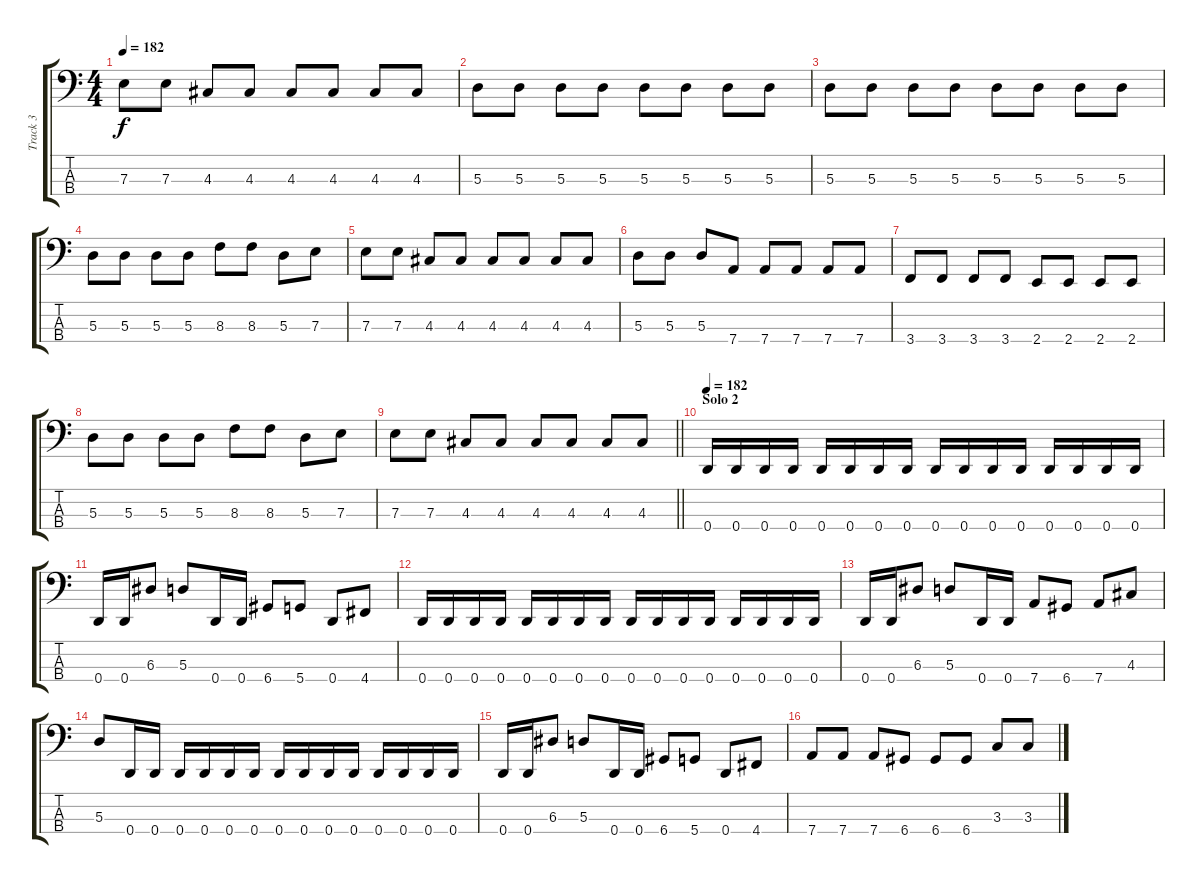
\track ("Track 3" "Track 3") {instrument electricbassfinger}
\staff {score tabs}
\tuning (G2 D2 A1 D1) {hide}
\ts (4 4)
\tempo 182
\clef f4
\ks c
7.3.8{dy f} 7.3.8 4.3.8 4.3.8 4.3.8 4.3.8 4.3.8 4.3.8 |
5.3.8 5.3.8 5.3.8 5.3.8 5.3.8 5.3.8 5.3.8 5.3.8 |
5.3.8 5.3.8 5.3.8 5.3.8 5.3.8 5.3.8 5.3.8 5.3.8 |
5.3.8 5.3.8 5.3.8 5.3.8 8.3.8 8.3.8 5.3.8 7.3.8 |
7.3.8 7.3.8 4.3.8 4.3.8 4.3.8 4.3.8 4.3.8 4.3.8 |
5.3.8 5.3.8 5.3.8 7.4.8 7.4.8 7.4.8 7.4.8 7.4.8 |
3.4.8 3.4.8 3.4.8 3.4.8 2.4.8 2.4.8 2.4.8 2.4.8 |
5.3.8 5.3.8 5.3.8 5.3.8 8.3.8 8.3.8 5.3.8 7.3.8 |
\barLineRight lightlight
7.3.8 7.3.8 4.3.8 4.3.8 4.3.8 4.3.8 4.3.8 4.3.8 |
\section ("" "Solo 2")
\tempo 182
0.4.16 0.4.16 0.4.16 0.4.16 0.4.16 0.4.16 0.4.16 0.4.16 0.4.16 0.4.16 0.4.16 0.4.16 0.4.16 0.4.16 0.4.16 0.4.16 |
0.4.16 0.4.16 6.3.8 5.3.8 0.4.16 0.4.16 6.4.8 5.4.8 0.4.8 4.4.8 |
0.4.16 0.4.16 0.4.16 0.4.16 0.4.16 0.4.16 0.4.16 0.4.16 0.4.16 0.4.16 0.4.16 0.4.16 0.4.16 0.4.16 0.4.16 0.4.16 |
0.4.16 0.4.16 6.3.8 5.3.8 0.4.16 0.4.16 7.4.8 6.4.8 7.4.8 4.3.8 |
5.3.8 0.4.16 0.4.16 0.4.16 0.4.16 0.4.16 0.4.16 0.4.16 0.4.16 0.4.16 0.4.16 0.4.16 0.4.16 0.4.16 0.4.16 |
0.4.16 0.4.16 6.3.8 5.3.8 0.4.16 0.4.16 6.4.8 5.4.8 0.4.8 4.4.8 |
7.4.8 7.4.8 7.4.8 6.4.8 6.4.8 6.4.8 3.3.8 3.3.8
